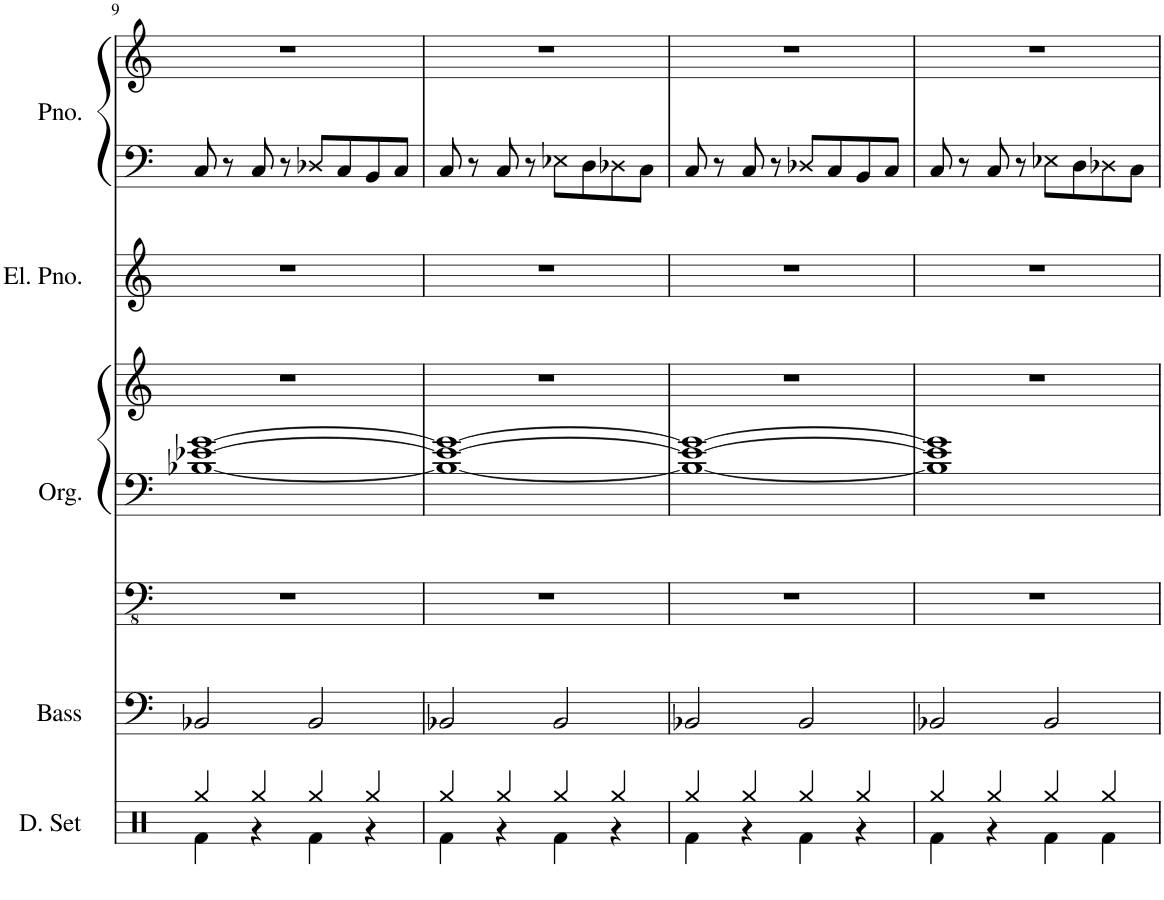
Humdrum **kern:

**kern	**kern	**kern	**kern	**kern	**kern	**kern	**kern
*part5	*part4	*part3	*part3	*part3	*part2	*part1	*part1
*staff8	*staff7	*staff6	*staff5	*staff4	*staff3	*staff2	*staff1
*I"Drumset	*I"Acoustic Bass	*I"Pipe Organ	*	*	*I"Electric Piano	*I"Piano	*
*I'D. Set	*I'Bass	*I'Org.	*	*	*I'El. Pno.	*I'Pno.	*
!!LO:PB:g=z
*clefX	*clefF4	*clefFv4	*clefF4	*clefG2	*clefG2	*clefF4	*clefG2
*	*Trd7c12	*	*	*	*	*	*
*k[]	*k[]	*k[]	*k[]	*k[]	*k[]	*k[]	*k[]
*M4/4	*M4/4	*M4/4	*M4/4	*M4/4	*M4/4	*M4/4	*M4/4
=9	=9	=9	=9	=9	=9	=9	=9
*^	*	*	*	*	*	*	*
4Rgg/	4Rf\	2BB-X/	1r	[1B-X [1e-X [1g	1r	1r	8C/	1r
.	.	.	.	.	.	.	8r	.
4Rgg/	4r	.	.	.	.	.	8C/	.
.	.	.	.	.	.	.	8r	.
4Rgg/	4Rf\	2BB-/	.	.	.	.	8D-X/L	.
.	.	.	.	.	.	.	8C/	.
4Rgg/	4r	.	.	.	.	.	8BB/	.
.	.	.	.	.	.	.	8C/J	.
=10	=10	=10	=10	=10	=10	=10	=10	=10
4Rgg/	4Rf\	2BB-X/	1r	1B-_ 1e-_ 1g_	1r	1r	8C/	1r
.	.	.	.	.	.	.	8r	.
4Rgg/	4r	.	.	.	.	.	8C/	.
.	.	.	.	.	.	.	8r	.
4Rgg/	4Rf\	2BB-/	.	.	.	.	8E-X\L	.
.	.	.	.	.	.	.	8D\	.
4Rgg/	4r	.	.	.	.	.	8D-X\	.
.	.	.	.	.	.	.	8C\J	.
=11	=11	=11	=11	=11	=11	=11	=11	=11
4Rgg/	4Rf\	2BB-X/	1r	1B-_ 1e-_ 1g_	1r	1r	8C/	1r
.	.	.	.	.	.	.	8r	.
4Rgg/	4r	.	.	.	.	.	8C/	.
.	.	.	.	.	.	.	8r	.
4Rgg/	4Rf\	2BB-/	.	.	.	.	8D-X/L	.
.	.	.	.	.	.	.	8C/	.
4Rgg/	4r	.	.	.	.	.	8BB/	.
.	.	.	.	.	.	.	8C/J	.
=12	=12	=12	=12	=12	=12	=12	=12	=12
4Rgg/	4Rf\	2BB-X/	1r	1B-] 1e-] 1g]	1r	1r	8C/	1r
.	.	.	.	.	.	.	8r	.
4Rgg/	4r	.	.	.	.	.	8C/	.
.	.	.	.	.	.	.	8r	.
4Rgg/	4Rf\	2BB-/	.	.	.	.	8E-X\L	.
.	.	.	.	.	.	.	8D\	.
4Rgg/	4Rf\	.	.	.	.	.	8D-X\	.
.	.	.	.	.	.	.	8C\J	.
*v	*v	*	*	*	*	*	*	*
=	=	=	=	=	=	=	=
*-	*-	*-	*-	*-	*-	*-	*-
